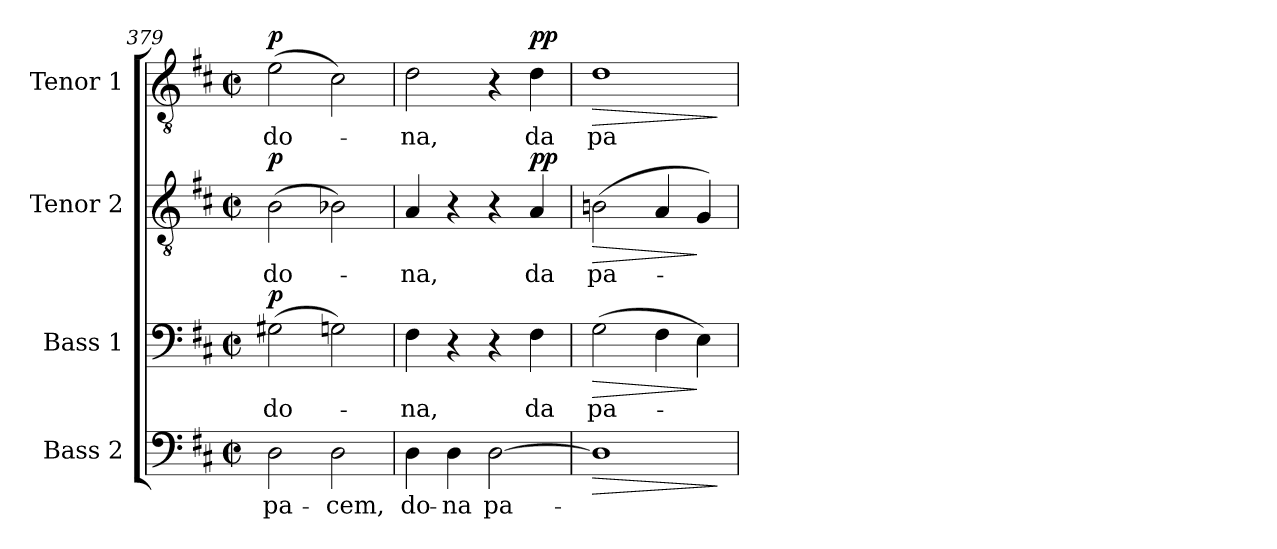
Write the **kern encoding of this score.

**kern	**text	**dynam	**kern	**text	**dynam	**kern	**text	**dynam	**kern	**text	**dynam
*part4	*part4	*part4	*part3	*part3	*part3	*part2	*part2	*part2	*part1	*part1	*part1
*staff4	*staff4	*staff4	*staff3	*staff3	*staff3	*staff2	*staff2	*staff2	*staff1	*staff1	*staff1
*I"Bass 2	*	*	*I"Bass 1	*	*	*I"Tenor 2	*	*	*I"Tenor 1	*	*
*I'B. 2	*	*	*I'B. 1	*	*	*I'T. 2	*	*	*I'T. 1	*	*
*clefF4	*	*	*clefF4	*	*	*clefGv2	*	*	*clefGv2	*	*
*k[f#c#]	*	*	*k[f#c#]	*	*	*k[f#c#]	*	*	*k[f#c#]	*	*
*D:	*	*	*D:	*	*	*D:	*	*	*D:	*	*
*M2/2	*	*	*M2/2	*	*	*M2/2	*	*	*M2/2	*	*
*met(c|)	*	*	*met(c|)	*	*	*met(c|)	*	*	*met(c|)	*	*
=379	=379	=379	=379	=379	=379	=379	=379	=379	=379	=379	=379
!	!LO:LY:b	!	!	!LO:LY:b	!LO:DY:a	!	!LO:LY:b	!LO:DY:a	!	!LO:LY:b	!LO:DY:a
2D\	pa-	.	(>2G#X\	do-	p	(>2B\	do-	p	(>2e\	do-	p
!	!LO:LY:b	!	!	!	!	!	!	!	!	!	!
2D\	-cem,	.	2Gn\)	.	.	2B-X\)	.	.	2c#\)	.	.
=380	=380	=380	=380	=380	=380	=380	=380	=380	=380	=380	=380
!	!LO:LY:b	!	!	!LO:LY:b	!	!	!LO:LY:b	!	!	!LO:LY:b	!
4D\	do-	.	4F#\	-na,	.	4A/	-na,	.	2d\	-na,	.
!	!LO:LY:b	!	!	!	!	!	!	!	!	!	!
4D\	-na	.	4r	.	.	4r	.	.	.	.	.
!	!LO:LY:b	!	!	!	!	!	!	!	!	!	!
[2D\	pa-	.	4r	.	.	4r	.	.	4r	.	.
!	!	!	!	!LO:LY:b	!	!	!LO:LY:b	!LO:DY:a	!	!LO:LY:b	!LO:DY:a
.	.	.	4F#\	da	.	4A/	da	pp	4d\	da	pp
=381	=381	=381	=381	=381	=381	=381	=381	=381	=381	=381	=381
!	!	!LO:HP:b	!	!LO:LY:b	!LO:HP:b	!	!LO:LY:b	!LO:HP:b	!	!LO:LY:b	!LO:HP:b
1D]	.	>	(>2G\	pa-	>	(>2Bn\	pa-	>	1d	pa-	>
.	.	.	4F#\	.	.	4A/	.	.	.	.	.
.	.	.	4E\)	.	]	4G/)	.	]	.	.	.
.	.	]	.	.	.	.	.	.	.	.	]
=	=	=	=	=	=	=	=	=	=	=	=
*-	*-	*-	*-	*-	*-	*-	*-	*-	*-	*-	*-
